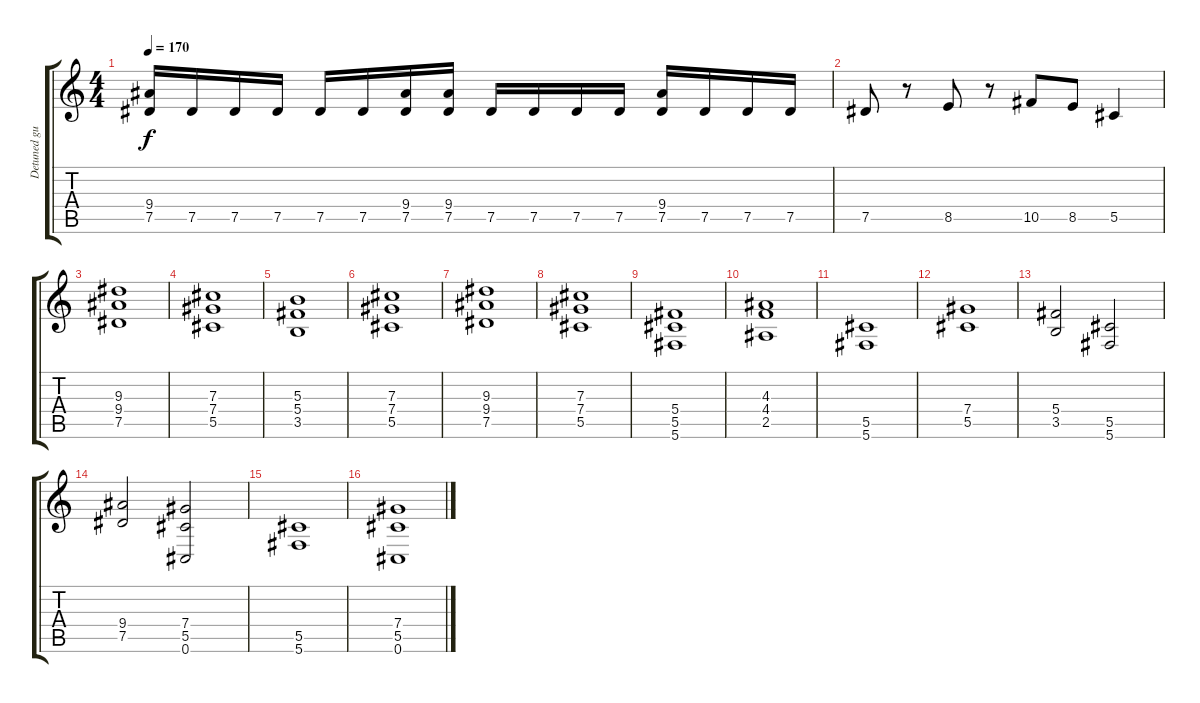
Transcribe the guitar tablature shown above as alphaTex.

\track ("Detuned guitar" "Detuned gu") {instrument distortionguitar}
\staff {score tabs}
\tuning (Eb4 Bb3 Gb3 Db3 Ab2 Db2) {hide}
\ts (4 4)
\tempo 170
\clef g2
\ks c
(9.4 7.5).16{dy f} 7.5.16 7.5.16 7.5.16 7.5.16 7.5.16 (9.4 7.5).16 (9.4 7.5).16 7.5.16 7.5.16 7.5.16 7.5.16 (9.4 7.5).16 7.5.16 7.5.16 7.5.16 |
7.5.8 r.8 8.5.8 r.8 10.5.8 8.5.8 5.5.4 |
(9.3 9.4 7.5).1 |
(7.3 7.4 5.5).1 |
(5.3 5.4 3.5).1 |
(7.3 7.4 5.5).1 |
(9.3 9.4 7.5).1 |
(7.3 7.4 5.5).1 |
(5.4 5.5 5.6).1 |
(4.3 4.4 2.5).1 |
(5.5 5.6).1 |
(7.4 5.5).1 |
(5.4 3.5).2 (5.5 5.6).2 |
(9.4 7.5).2 (7.4 5.5 0.6).2 |
(5.5 5.6).1 |
(7.4 5.5 0.6).1
